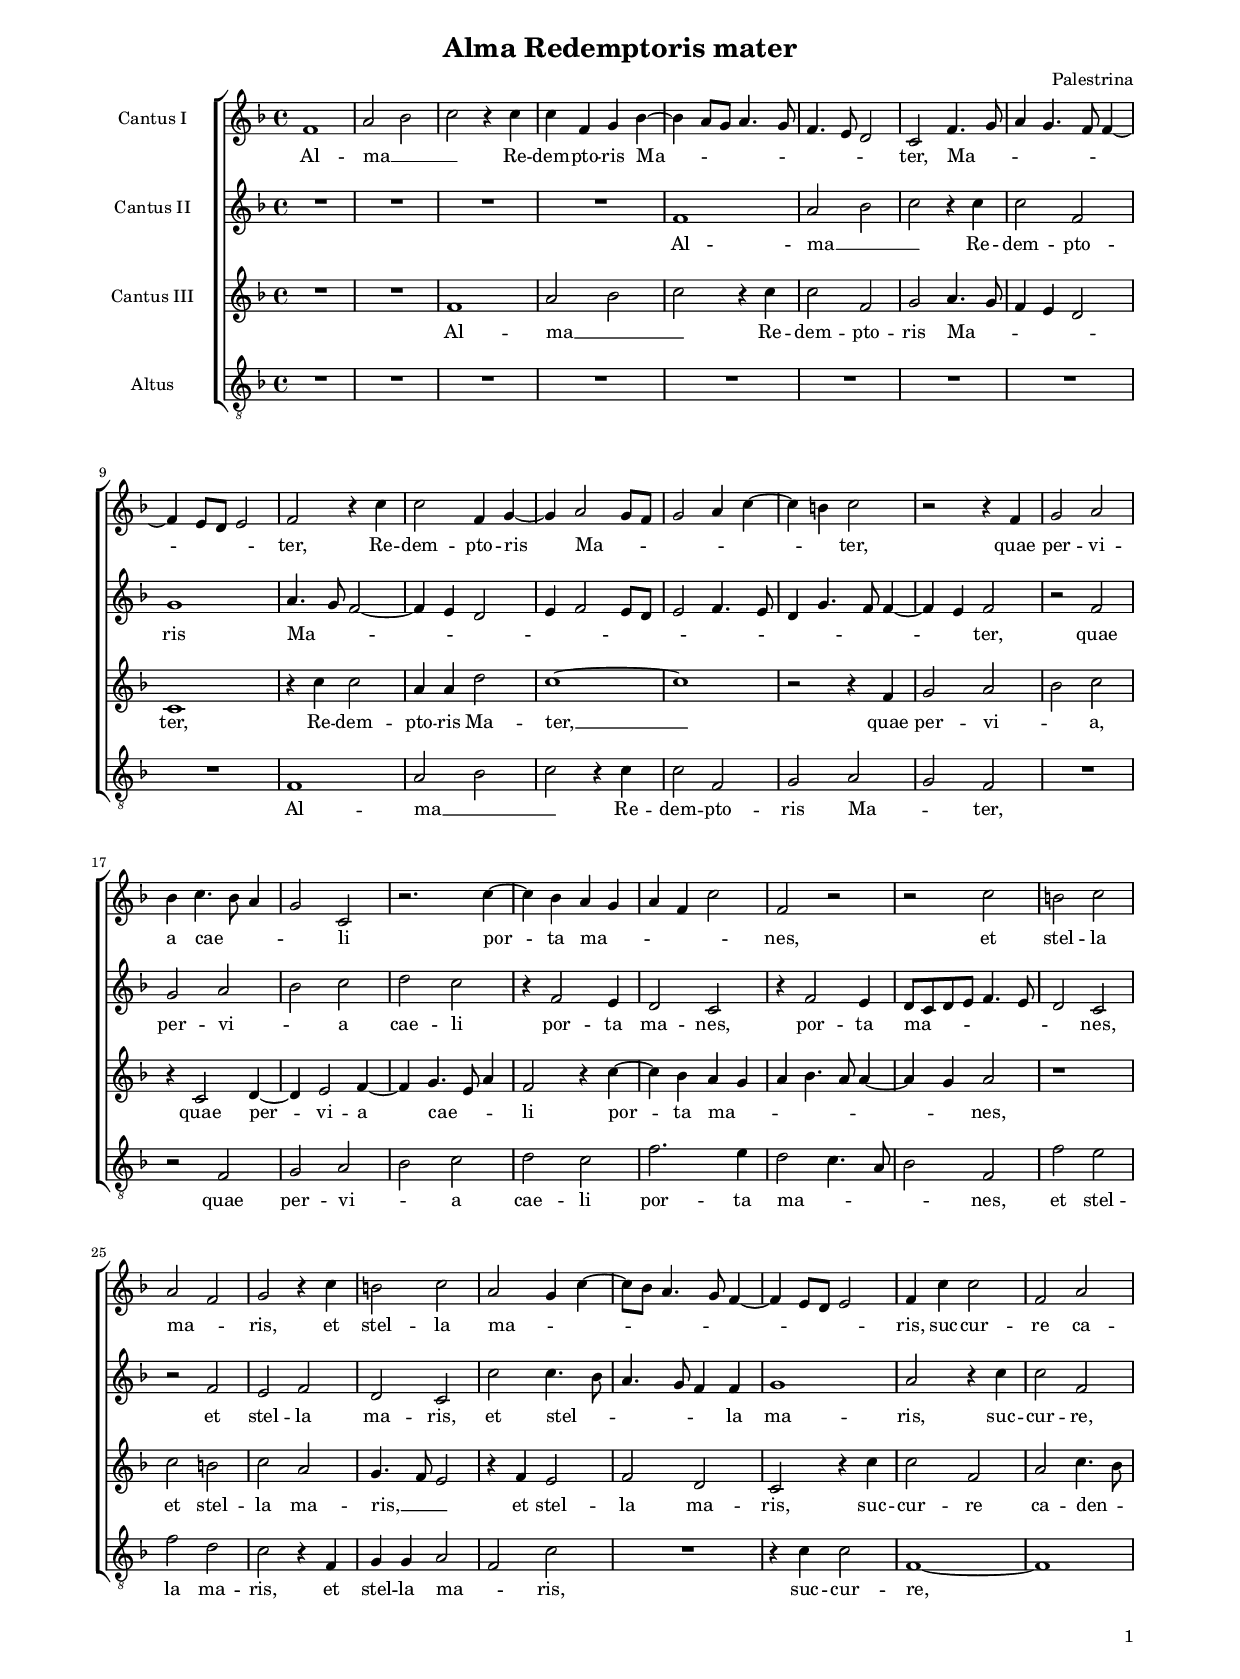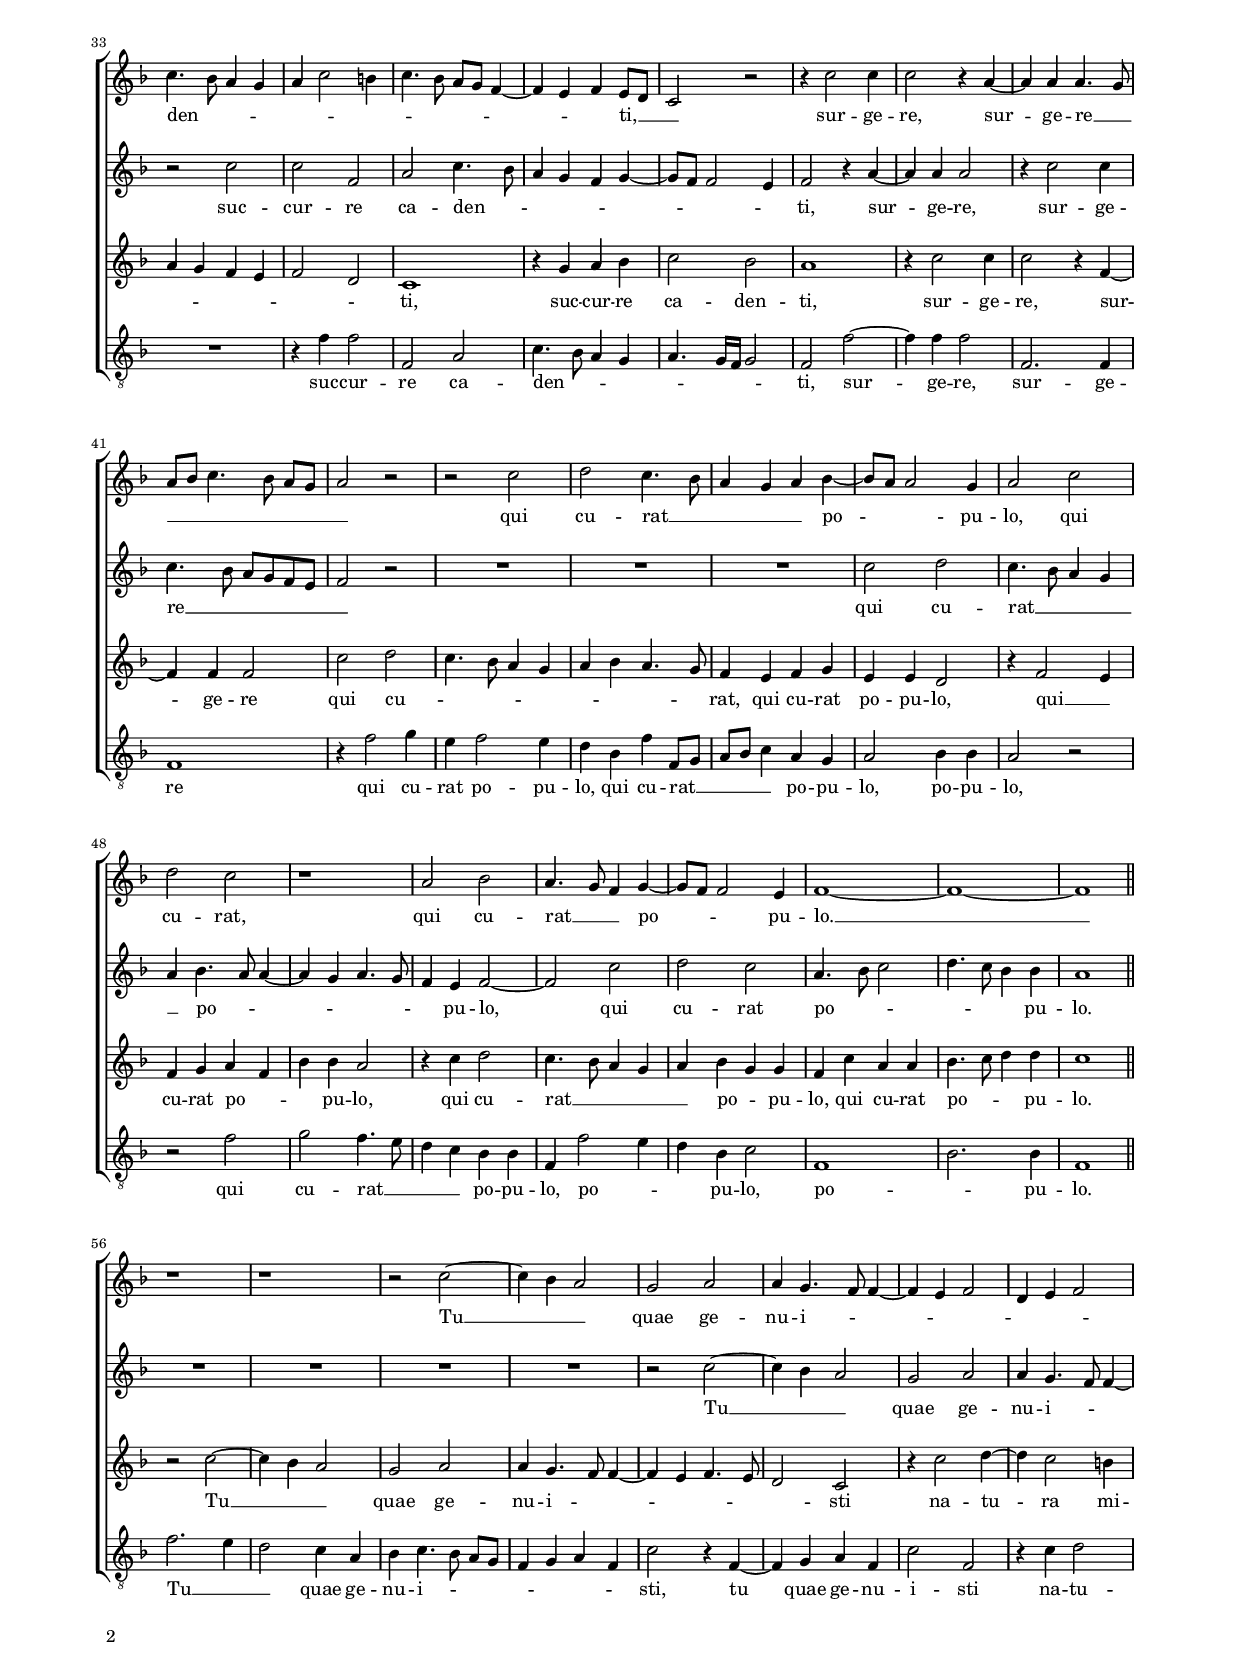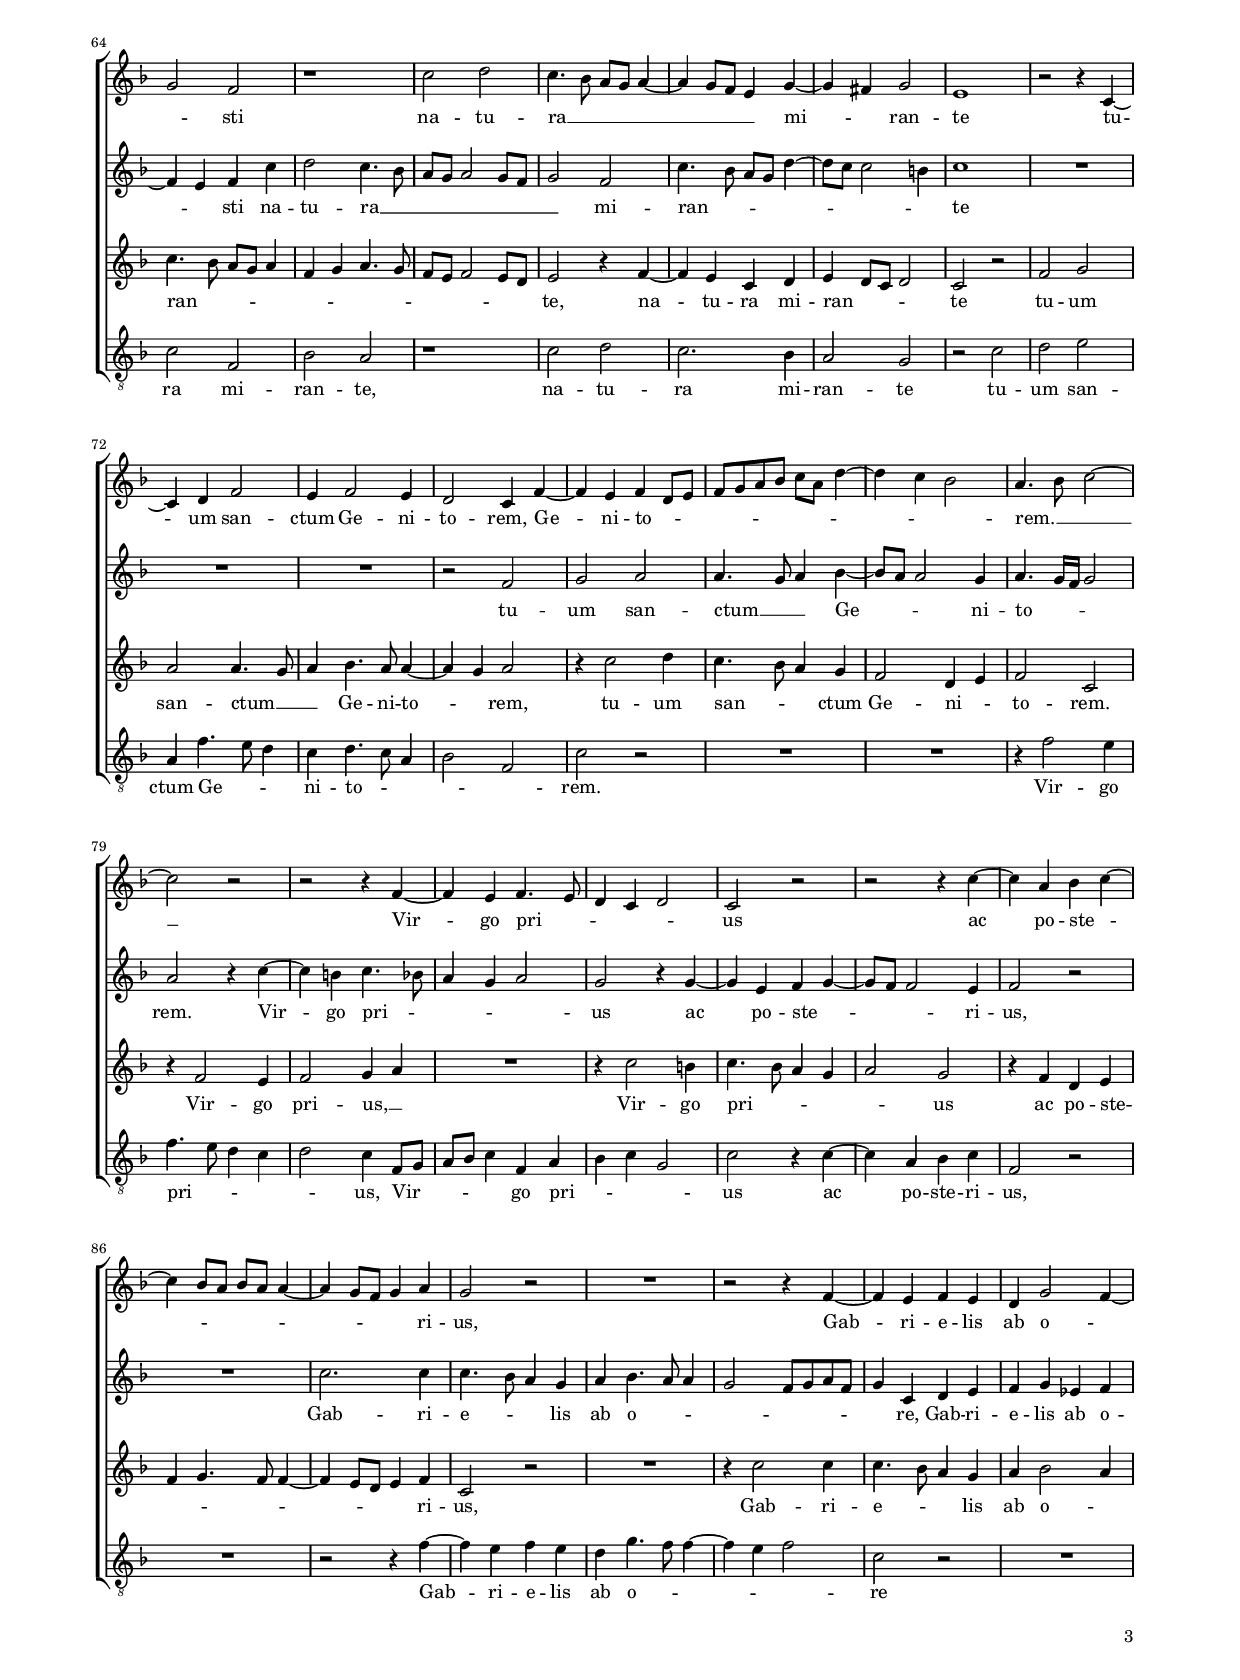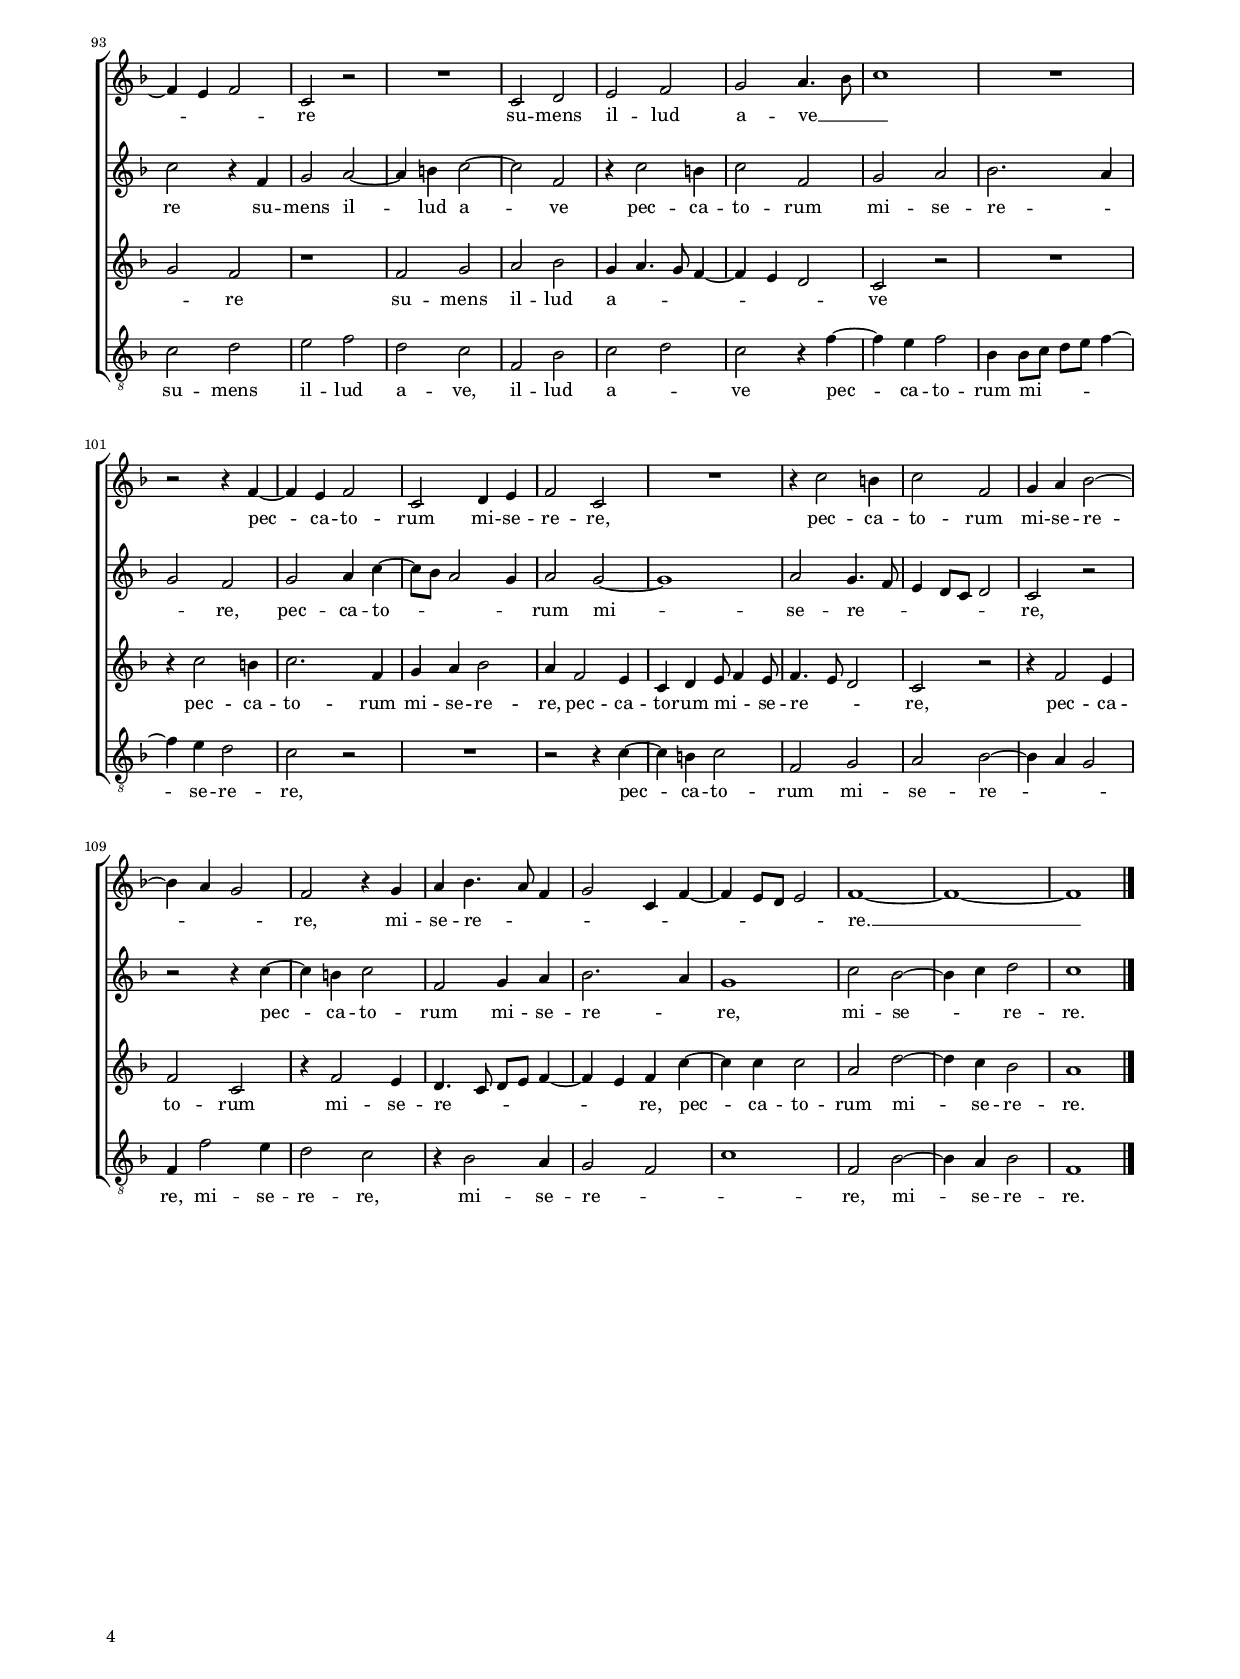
\header 
{
  title="Alma Redemptoris mater"
	composer="Palestrina"
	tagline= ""
}

\version "2.18.0"
%\include "deutsch.ly"
#(set-global-staff-size 15)
#(ly:set-option 'point-and-click #f)

global =  
	{
	\key f \major
	\time 4/4
	}

	ficta = { \once \set suggestAccidentals = ##t }
        
        m = \melisma
        me = \melismaEnd

\paper
	{
	top-margin = 1.5 \cm
	bottom-margin = 0.9 \cm
	left-margin = 1.8 \cm
	right-margin = 1.8 \cm
	ragged-bottom = ##f
	ragged-last-bottom = ##t
	print-page-number = ##f
	system-system-spacing = #'((basic-distance . 17) (minimum-distance . 13) (padding . 6) (strechability . 150))
        oddFooterMarkup=\markup   \fill-line { "" \fromproperty #'page:page-number-string }
        evenFooterMarkup=\markup  \fill-line { \fromproperty #'page:page-number-string "" }
        last-bottom-spacing = #'((basic-distance . 11) (minimum-distance . 8) (padding . 4))
%	systems-per-page = 4
%       page-count = 3        
%	min-systems-per-page = 3
	}
        
cantus =  \relative f'
	{
	\set Staff.instrumentName = "Cantus I"
	\set Staff.midiInstrument = "reed organ"
	f1 
        a2 \m bes 
        c \me r4 c 
        c f, g bes4~
%5
        bes4 \m a8 g a4. g8 
        f4. e8 d2 \me 
        c f4. \m g8 
        a4 g4. f8 f4~
        f4 e8 d e2 \me
% 10
        f r4 c' 
        c2 f,4 g4~
        g4 a2 \m g8 f 
        g2 a4 c4~
        c4 b4 \me c2 
% 15
        r2 r4 f,4 
        g2 a 
        bes4 c4. \m bes8 a4 
        g2 \me c, 
        r2. c'4~
%20
        c4 bes4 a \m g 
        a f c'2 \me
        f, r2
        r2 c'2 
        b c 
%25
        a \m f \me 
        g r4 c 
        b2 c 
        a \m g4 c4~
        c8 bes8 a4. g8 f4~
%30
        f4 e8 d e2 \me
        f4 c' c2 
        f, a 
        c4. \m bes8 a4 g 
        a c2 b4 
%35
        c4. bes8 a g f4~
        f4 e4 f \me e8 \m d 
        c2 \me r2
        r4 c'2 c4 
        c2 r4 a4~
%40
        a4 a4 a4. \m g8 
        a bes c4. bes8 a[ g] 
        a2 \me r2
        r2 c2 
        d c4. \m bes8 
% 45
        a4 g a \me bes4~
        bes8 \m a8 a2 \me g4 
        a2 c 
        d c 
        r1 
% 50
        a2 bes 
        a4. \m g8 f4 \me g4~
        g8 \m f8 f2 \me e4 
        f1~
        f1~
%55
        f1 \bar "||" \break
% SECUNDA PARS
        r1
        r1
        r2 c'2~
        c4 \m bes4 a2 \me
%60
        g a 
        a4 g4. \m f8 f4~
        f4 e4 f2 
        d4 e f2 
        g \me f 
% 65
        r1 
        c'2 d 
        c4. \m bes8 a g a4~
        a4 g8 f e4 \me g4~
        g4 \m fis4 \me g2 
% 70
        e1 
        r2 r4 c4~
        c4 d4 f2 
        e4 f2 e4 
        d2 c4 f4~
%75
        f4 e4 f \m d8 e 
        f g a bes c a d4~
        d4 c4 bes2 \me 
        a4. \m bes8 c2~
        c2 \me r2
%80
        r2 r4 f,4~
        f4 e4 f4. \m e8 
        d4 c d2 \me
        c r2
        r2 r4 c'4~
%85
        c4 a4 bes \m c4~
        c4 bes8 a bes a a4~
        a4 g8 f g4 \me a 
        g2 r2
        R1
%90
        r2 r4 f4~
        f4 e4 f e 
        d g2 \m f4~
        f4 e4 f2 \me
        c r2
%95
        R1
        c2 d 
        e f 
        g a4. \m bes8 
        c1 \me
% 100
        R1
        r2 r4 f,4~
        f4 e4 f2 
        c d4 e 
        f2 c 
% 105
        R1
        r4 c'2 b4 
        c2 f, 
        g4 a bes2~
        bes4 \m a4 g2 \me
% 110
        f r4 g 
        a bes4. \m a8 f4 
        g2 c,4 f4~
        f4 e8 d e2 \me
        f1~
%115
        f1~
        f1 \bar "|."
	}

altus =  \relative g' 
        {
	\set Staff.instrumentName = "Cantus II"
	\set Staff.midiInstrument = "reed organ"
        R1
        R1
        R1
        R1
%5
        f1 
        a2 \m bes 
        c \me r4 c 
        c2 f, 
        g1 
% 10
        a4. \m g8 f2~
        f4 e4 d2 
        e4 f2 e8 d 
        e2 f4. e8 
        d4 g4. f8 f4~
%15
        f4 e4 \me f2 
        r2 f 
        g a \m
        bes \me c 
        d c 
%20
        r4 f,2 e4 
        d2 c 
        r4 f2 e4 
        d8 \m c d e f4. e8 
        d2 \me c 
% 25
        r2 f 
        e f 
        d c 
        c' c4. \m bes8 
        a4. g8 f4 \me f 
% 30
        g1 
        a2 r4 c 
        c2 f, 
        r2 c' 
        c f, 
% 35
        a c4. \m bes8 
        a4 g f g4~
        g8 f8 f2 e4 \me
        f2 r4 a4~
        a4 a4 a2 
% 40
        r4 c2 c4 
        c4. \m bes8 a g f e 
        f2 \me r2
        R1
        R1
%45
        R1
        c'2 d 
        c4. \m bes8 a4 g 
        a \me bes4. \m a8 a4~
        a4 g4 a4. g8 
% 50
        f4 \me e f2~
        f2 c'2 
        d c 
        a4. \m bes8 c2 
        d4. c8 bes4 \me bes 
% 55
        a1
% PARS SECUNDA
        R1
        R1
        R1
        R1
%60
        r2 c2~
        c4 \m bes4 a2 \me
        g a 
        a4 g4. \m f8 f4~
        f4 e4 \me f c' 
% 65
        d2 c4. \m bes8 
        a g a2 g8 f 
        g2 \me f 
        c'4. \m bes8 a g d'4~
        d8 c c2 b4 \me 
% 70
        c1 
        R1
        R1
        R1
        r2 f,2 
% 75
        g a 
        a4. \m g8 a4 \me bes4~
        bes8 \m a8 a2 \me g4 
        a4. \m g16 f g2 \me
        a r4 c4~
%80
        c4 b4 c4. \m bes8 
        a4 g a2 \me
        g r4 g4~
        g4 e4 f \m g4~
        g8 f8 f2 \me e4 
% 85
        f2 r2
        R1
        c'2. c4 
        c4. \m bes8 a4 \me g 
        a bes4. \m a8 a4 
% 90
        g2 f8 g a f 
        g4 \me c, d e 
        f g ees f 
        c'2 r4 f, 
        g2 a2~
%95
        a4 b4 c2~
        c2 f,2 
        r4 c'2 b4 
        c2 f, 
        g a 
% 100
        bes2. \m a4 
        g2 \me f 
        g a4 c4~
        c8 \m bes8 a2 g4 \me
        a2 g2~
%105
        g1
        a2 g4. \m f8 
        e4 d8 c d2 \me
        c r2
        r2 r4 c'4~
%110
        c4 b4 c2 
        f, g4 a 
        bes2. \m a4 \me
        g1 
        c2 bes2~
%115
        bes4 \m c4 \me d2 
        c1 
	}

tenor =  \relative f' 
	{
	\set Staff.instrumentName = "Cantus III"
	\set Staff.midiInstrument = "reed organ"
        R1
        R1
        f1 
        a2 \m bes 
% 5
        c \me r4 c 
        c2 f, 
        g a4. \m g8 
        f4 e d2 \me
        c1 
% 10
        r4 c' c2 
        a4 a d2 
        c1~
        c1
        r2 r4 f,4 
% 15
        g2 a \m 
        bes \me c 
        r4 c,2 d4~
        d4 e2 f4~
        f4 g4. \m e8 a4 \me
% 20
        f2 r4 c'4~
        c4 bes4 a \m g 
        a bes4. a8 a4~
        a4 g4 \me a2 
        r1 
% 25
        c2 b 
        c a 
        g4. \m f8 e2 \me 
        r4 f e2 
        f d 
% 30
        c r4 c' 
        c2 f, 
        a c4. \m bes8 
        a4 g f e 
        f2 d \me
% 35
        c1 
        r4 g' a bes 
        c2 bes 
        a1 
        r4 c2 c4 
% 40
        c2 r4 f,4~
        f4 f4 f2
        c' d \m
        c4. bes8 a4 g 
        a bes a4. g8 \me
% 45
        f4 e f g 
        e e d2 
        r4 f2 \m e4 \me 
        f g a \m f 
        bes \me bes a2 
% 50
        r4 c d2 
        c4. \m bes8 a4 g 
        a \me bes \m g \me g 
        f c' a a 
        bes4. \m c8 d4 \me d 
% 55
        c1
% PARS SECUNDA
        r2 c2~
        c4 \m bes4 a2 \me
        g a 
        a4 g4. \m f8 f4~
%60
        f4 e4 f4. e8
        d2 \me c
        r4 c'2 d4~
        d4 c2 b4 
        c4. \m bes8 a g a4 
% 65
        f g a4. g8 
        f e f2 e8 d \me 
        e2 r4 f4~
        f4 e4 c d 
        e \m d8 c d2 \me
% 70
        c r2 
        f g 
        a a4. \m g8 
        a4 \me bes4. a8 a4~
        a4 \m g4 \me a2 
% 75
        r4 c2 d4 
        c4. \m bes8 a4 \me g
        f2 d4 \m e \me 
        f2 c 
        r4 f2 e4 
% 80
        f2 g4 \m a \me 
        R1
        r4 c2 b4 
        c4. \m bes8 a4 g 
        a2 \me g 
% 85
        r4 f d e \m
        f g4. f8 f4~
        f4 e8 d e4 \me f 
        c2 r2
        R1
%90
        r4 c'2 c4 
        c4. \m bes8 a4 \me g 
        a bes2 \m a4 
        g2 \me f 
        r1 
% 95
        f2 g 
        a bes 
        g4 \m a4. g8 f4~
        f4 e4 d2 \me
        c r2
%100
        R1
        r4 c'2 b4 
        c2. f,4 
        g a bes2 
        a4 f2 e4 
% 105
        c d e8 \m f4 \me e8 
        f4. \m e8 d2 \me 
        c r2
        r4 f2 e4 
        f2 c 
% 110
        r4 f2 e4 
        d4. \m c8 d e f4~
        f4 e4 \me f c'4~
        c4 c4 c2 
        a d2~
%115
        d4 c4 bes2 
        a1 |
	}

bassus  =  \relative f 
	{
	\set Staff.instrumentName = "Altus"
	\set Staff.midiInstrument = "reed organ"
        R1
        R
        R
        R
%5
        R
        R
        R
        R
        R
%10
        f1 
        a2 \m bes 
        c \me r4 c 
        c2 f, 
        g a \m
% 15
        g \me f 
        R1
        r2 f2 
        g a \m 
        bes \me c 
% 20
        d c 
        f2. e4 
        d2 \m c4. a8 
        bes2 \me f 
        f' e 
% 25
        f d 
        c r4 f, 
        g g a2 \m 
        f \me c' 
        R1
%30
        r4 c4 c2 
        f,1~
        f1
        R1
        r4 f'4 f2 
% 35
        f, a 
        c4. \m bes8 a4 g 
        a4. g16 f g2 \me
        f f'2~
        f4 f4 f2 
% 40
        f,2. f4 
        f1 
        r4 f'2 g4 
        e f2 e4 
        d bes f' f,8 \m g 
% 45
        a bes c4 \me a g 
        a2 bes4 bes 
        a2 r2
        r2 f'2 
        g f4. \m e8 
% 50
        d4 c \me bes bes 
        f f'2 \m e4 
        d \me bes c2 
        f,1 \m
        bes2. \me bes4 
% 55
        f1
% SECUNDA PARS
        f'2. \m e4 
        d2 \me c4 a 
        bes c4. \m bes8 a[ g] 
        f4 g a f \me
% 60
        c'2 r4 f,4~
        f4 g4 a f 
        c'2 f, 
        r4 c' d2 
        c f, 
% 65
        bes a 
        r1 
        c2 d 
        c2. bes4 
        a2 g 
% 70
        r2 c 
        d e 
        a,4 f'4. \m e8 d4 \me
        c d4. \m c8 a4 
        bes2 f \me
% 75
        c' r2
        R1
        R1
        r4 f2 e4 
        f4. \m e8 d4 c 
% 80
        d2 \me c4 f,8 \m g 
        a bes c4 \me f, a \m 
        bes c g2 \me 
        c r4 c4~
        c4 a4 bes c 
% 85
        f,2 r2
        R1
        r2 r4 f'4~
        f4 e4 f e 
        d g4. \m f8 f4~
%90
        f4 e4 f2 \me 
        c r2
        R1
        c2 d 
        e f 
% 95
        d c 
        f, bes 
        c \m d \me 
        c r4 f4~
        f4 e4 f2 
% 100
        bes,4 bes8 \m c d e f4~
        f4 \me e4 d2 
        c r2
        R1
        r2 r4 c4~
%105
        c4 b4 c2 
        f, g 
        a bes2~
        bes4 \m a4 g2 \me
        f4 f'2 e4 
% 110
        d2 c 
        r4 bes2 a4 
        g2 \m f 
        c'1 \me 
        f,2 bes2~
%115
        bes4 a4 bes2 
        f1 
	}

lyricscantus = \lyricmode {
	Al -- ma __ Re -- dem -- pto -- ris Ma -- ter,
	Ma -- ter,
	Re -- dem -- pto -- ris Ma -- ter,
	quae per -- vi -- a cae -- li por -- ta ma -- nes,
	et stel -- la ma -- ris,
	et stel -- la ma -- ris,
	suc -- cur -- re ca -- den -- ti, __
	sur -- ge -- re,
	sur -- ge -- re __ qui cu -- rat __ po -- pu -- lo,
	qui cu -- rat,
	qui cu -- rat __ po -- pu -- lo. __
	Tu __ quae ge -- nu -- i -- sti na -- tu -- ra __ mi -- ran -- te
	tu -- um san -- ctum Ge -- ni -- to -- rem,
	Ge --  ni -- to -- rem. __
	Vir -- go pri -- us ac po -- ste -- ri -- us,
	Gab -- ri -- e -- lis ab o -- re
	su -- mens il -- lud a -- ve __
	pec -- ca -- to -- rum mi -- se -- re -- re,
	pec -- ca -- to -- rum mi -- se -- re -- re,
	mi -- se -- re -- re. __
	}


lyricsaltus = \lyricmode {
        Al -- ma __ Re -- dem -- pto -- ris Ma -- ter,
	quae per -- vi -- a cae -- li por -- ta ma -- nes,
	por -- ta ma -- nes,
	et stel -- la ma -- ris,
	et stel -- la ma -- ris,
	suc -- cur -- re,
	suc -- cur -- re ca -- den -- ti,
	sur -- ge -- re,
	sur -- ge -- re __ qui cu -- rat __ po -- pu -- lo,
	qui cu -- rat po -- pu -- lo.
	Tu __ quae ge -- nu -- i -- sti na -- tu -- ra __ mi -- ran -- te
	tu -- um san -- ctum __ Ge -- ni -- to -- rem.
	Vir -- go pri -- us ac po -- ste -- ri -- us,
	Gab -- ri -- e -- lis ab o -- re,
	Gab -- ri -- e -- lis ab o -- re
	su -- mens il -- lud a -- ve
	pec -- ca -- to -- rum mi -- se -- re -- re,
	pec -- ca -- to -- rum mi -- se -- re -- re,
	pec -- ca -- to -- rum mi -- se -- re -- re,
	mi -- se -- re -- re.	
	}


lyricstenor = \lyricmode {
	Al -- ma __ Re -- dem -- pto -- ris Ma -- ter,
	Re -- dem -- pto -- ris Ma -- ter, __
	quae per -- vi -- a,
	quae per -- vi -- a cae -- li por -- ta ma -- nes,
	et stel -- la ma -- ris, __
	et stel -- la ma -- ris,
	suc -- cur -- re ca -- den -- ti,
	suc -- cur -- re ca -- den -- ti,
	sur -- ge -- re,
	sur -- ge -- re qui cu -- rat,
	qui cu -- rat po -- pu -- lo,
	qui __ cu -- rat po -- pu -- lo,
	qui cu -- rat __ po -- pu -- lo,
	qui cu -- rat po -- pu -- lo.
	Tu __ quae ge -- nu -- i -- sti na -- tu -- ra mi -- ran -- te,
	na -- tu -- ra mi -- ran -- te
	tu -- um san -- ctum __ Ge -- ni -- to -- rem,
	tu -- um san -- ctum Ge -- ni -- to -- rem.
	Vir -- go pri -- us, __
	Vir -- go pri -- us ac po -- ste -- ri -- us,
	Gab -- ri -- e -- lis ab o -- re
	su -- mens il -- lud a -- ve
	pec -- ca -- to -- rum mi -- se -- re -- re,
	pec -- ca -- to -- rum mi -- se -- re -- re,
	pec -- ca -- to -- rum mi -- se -- re -- re,
	pec -- ca -- to -- rum mi -- se -- re -- re.
	pec -- ca -- to -- rum mi -- se -- re -- re.
	}


lyricsbassus = \lyricmode {
	Al -- ma __ Re -- dem -- pto -- ris Ma -- ter,
	quae per -- vi -- a cae -- li por -- ta ma -- nes,
	et stel -- la ma -- ris,
	et stel -- la ma -- ris,
	suc -- cur -- re,
	suc -- cur -- re ca -- den -- ti,
	sur -- ge -- re,
	sur -- ge -- re qui cu -- rat po -- pu -- lo,
	qui cu -- rat __ po -- pu -- lo,
	po -- pu -- lo,
	qui cu -- rat __ po -- pu -- lo,
	po -- pu -- lo,
	po -- pu -- lo.
	Tu __ quae ge -- nu -- i -- sti,
	tu quae ge -- nu -- i -- sti na -- tu -- ra mi -- ran -- te,
	na -- tu -- ra mi -- ran -- te
	tu -- um san -- ctum Ge -- ni -- to -- rem.
	Vir -- go pri -- us,
	Vir -- go pri -- us ac po -- ste -- ri -- us,
	Gab -- ri -- e -- lis ab o -- re
	su -- mens il -- lud a -- ve,
	il -- lud a -- ve
	pec -- ca -- to -- rum mi -- se -- re -- re,
	pec -- ca -- to -- rum mi -- se -- re -- re,
	mi -- se -- re -- re,
	mi -- se -- re -- re,
	mi -- se -- re -- re.
	}
        
        
\score
{  
	% \transpose {
	\new ChoirStaff \with { \override StaffGrouper.staff-staff-spacing.basic-distance = #13 }
	<<

	\new Staff << \global
	\new Voice="v1" {
                \set Staff.instrumentName="Cantus I"
		\set Staff.midiInstrument = "reed organ"
		\clef "violin"
		\cantus }
	\new Lyrics \lyricsto "v1" {\lyricscantus }
	>>


	\new Staff << \global
	\new Voice="v2" {
                \set Staff.instrumentName="Cantus II"
		\set Staff.midiInstrument = "reed organ"
		\clef "violin" 
		\altus}
	\new Lyrics \lyricsto "v2" {\lyricsaltus }
	>>


	\new Staff << \global
	\new Voice="v3" {
                \set Staff.instrumentName="Cantus III"
		\set Staff.midiInstrument = "reed organ"
		\clef "violin"
		\tenor }
	\new Lyrics \lyricsto "v3" {\lyricstenor }
	>>


	\new Staff << \global
	\new Voice="v4" {
                \set Staff.instrumentName="Altus"
		\set Staff.midiInstrument = "reed organ"
		\clef "G_8" 
		\bassus }
	\new Lyrics \lyricsto "v4" {\lyricsbassus}
	>>
	>>
	% } % transpose
	 
\layout
	{
	indent = 2 \cm
%	\context { \Lyrics \override VerticalAxisGroup.nonstaff-relatedstaff-spacing.padding = #2 }
%	\context { \Lyrics \override LyricText.font-size = #1 }
	\context { \Staff \override TimeSignature.break-visibility = #end-of-line-invisible }
%       \context { \Staff \consists "Ambitus_engraver" }
	\context { \Voice \override Slur.transparent = ##t }
	\context { \Score \override BarNumber.padding = #2 }
	\context { \Voice \override NoteHead.style = #'baroque }
	}

     \midi
      {
      \tempo 2 = 85
      }
      
}

% EOF
